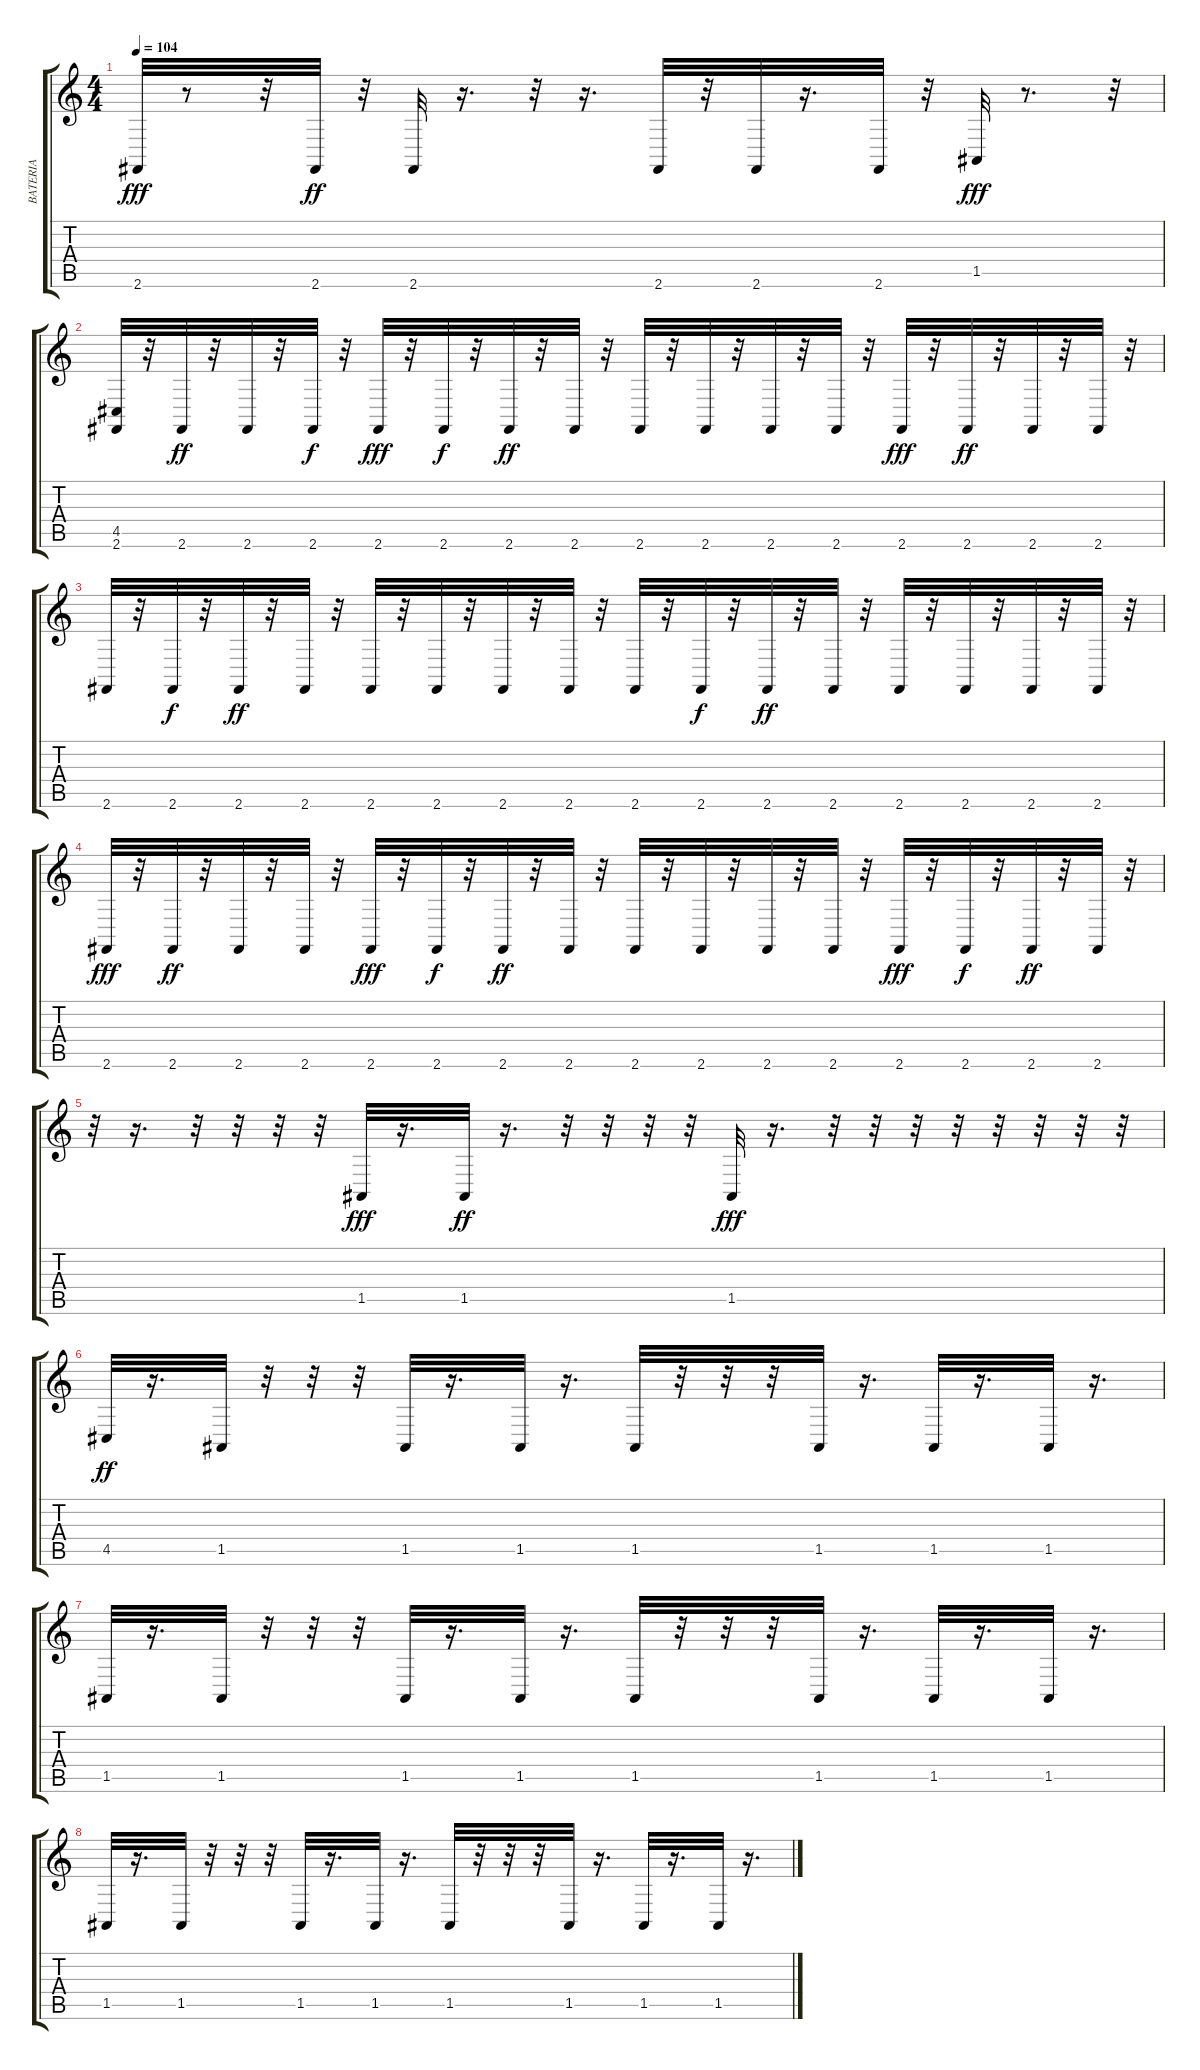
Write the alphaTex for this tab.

\track ("BATERIA" "BATERIA") {instrument steeldrums}
\staff {score tabs}
\tuning (E4 B3 G3 D3 A2 E2) {hide}
\ts (4 4)
\tempo 104
\clef g2
\ks c
2.6.32{dy fff} r.8 r.32 2.6.32{dy ff} r.32 2.6.32 r.16{d} r.32 r.16{d} 2.6.32 r.32 2.6.32 r.16{d} 2.6.32 r.32 1.5.32{dy fff} r.8{d} r.32 |
(4.5 2.6).32 r.32 2.6.32{dy ff} r.32 2.6.32 r.32 2.6.32{dy f} r.32 2.6.32{dy fff} r.32 2.6.32{dy f} r.32 2.6.32{dy ff} r.32 2.6.32 r.32 2.6.32 r.32 2.6.32 r.32 2.6.32 r.32 2.6.32 r.32 2.6.32{dy fff} r.32 2.6.32{dy ff} r.32 2.6.32 r.32 2.6.32 r.32 |
2.6.32 r.32 2.6.32{dy f} r.32 2.6.32{dy ff} r.32 2.6.32 r.32 2.6.32 r.32 2.6.32 r.32 2.6.32 r.32 2.6.32 r.32 2.6.32 r.32 2.6.32{dy f} r.32 2.6.32{dy ff} r.32 2.6.32 r.32 2.6.32 r.32 2.6.32 r.32 2.6.32 r.32 2.6.32 r.32 |
2.6.32{dy fff} r.32 2.6.32{dy ff} r.32 2.6.32 r.32 2.6.32 r.32 2.6.32{dy fff} r.32 2.6.32{dy f} r.32 2.6.32{dy ff} r.32 2.6.32 r.32 2.6.32 r.32 2.6.32 r.32 2.6.32 r.32 2.6.32 r.32 2.6.32{dy fff} r.32 2.6.32{dy f} r.32 2.6.32{dy ff} r.32 2.6.32 r.32 |
r.32 r.16{d} r.32 r.32 r.32 r.32 1.5.32{dy fff} r.16{d} 1.5.32{dy ff} r.16{d} r.32 r.32 r.32 r.32 1.5.32{dy fff} r.16{d} r.32 r.32 r.32 r.32 r.32 r.32 r.32 r.32 |
4.5.32{dy ff} r.16{d} 1.5.32 r.32 r.32 r.32 1.5.32 r.16{d} 1.5.32 r.16{d} 1.5.32 r.32 r.32 r.32 1.5.32 r.16{d} 1.5.32 r.16{d} 1.5.32 r.16{d} |
1.5.32 r.16{d} 1.5.32 r.32 r.32 r.32 1.5.32 r.16{d} 1.5.32 r.16{d} 1.5.32 r.32 r.32 r.32 1.5.32 r.16{d} 1.5.32 r.16{d} 1.5.32 r.16{d} |
1.5.32 r.16{d} 1.5.32 r.32 r.32 r.32 1.5.32 r.16{d} 1.5.32 r.16{d} 1.5.32 r.32 r.32 r.32 1.5.32 r.16{d} 1.5.32 r.16{d} 1.5.32 r.16{d}
